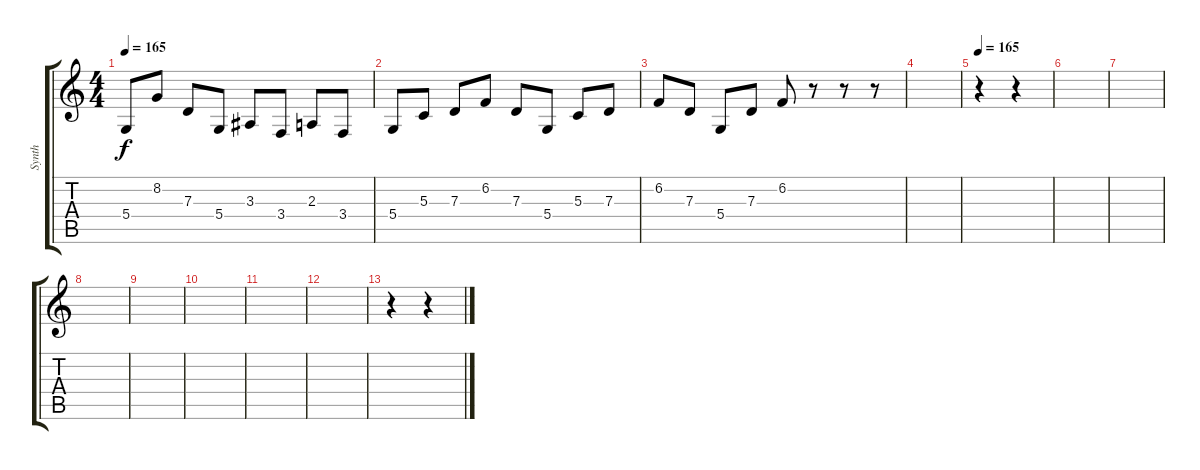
\track ("Synth" "Synth") {instrument lead8bassandlead}
\staff {score tabs}
\tuning (E4 B3 G3 D3 A2 D2) {hide}
\ts (4 4)
\tempo 165
\clef g2
\ks c
5.4.8{dy f} 8.2.8 7.3.8 5.4.8 3.3.8 3.4.8 2.3.8 3.4.8 |
5.4.8 5.3.8 7.3.8 6.2.8 7.3.8 5.4.8 5.3.8 7.3.8 |
6.2.8 7.3.8 5.4.8 7.3.8 6.2.8 r.8 r.8 r.8 |
|
\tempo 155
\tempo 165
r.4{instrument distortionguitar} r.4 |
|
|
|
|
|
|
|
r.4{instrument distortionguitar} r.4
